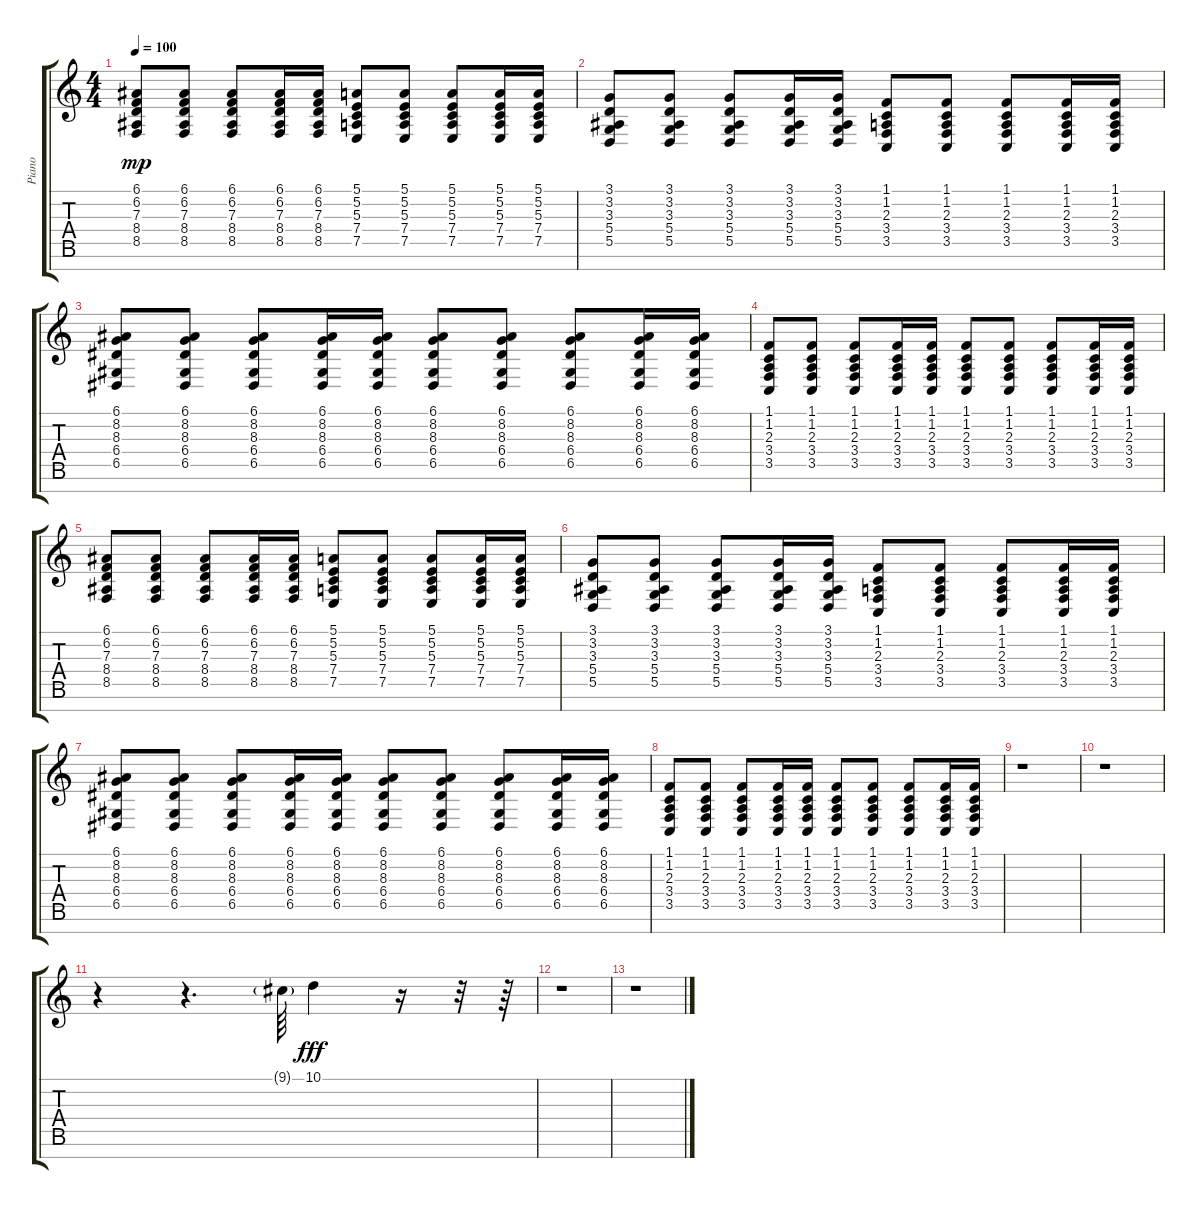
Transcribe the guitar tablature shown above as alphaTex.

\track ("Piano" "Piano") {instrument acousticgrandpiano}
\staff {score tabs}
\tuning (E4 B3 G3 D3 A2 E2 B1) {hide}
\ts (4 4)
\tempo 100
\clef g2
\ks c
(6.1 6.2 7.3 8.4 8.5).8{dy mp} (6.1 6.2 7.3 8.4 8.5).8 (6.1 6.2 7.3 8.4 8.5).8 (6.1 6.2 7.3 8.4 8.5).16 (6.1 6.2 7.3 8.4 8.5).16 (5.1 5.2 5.3 7.4 7.5).8 (5.1 5.2 5.3 7.4 7.5).8 (5.1 5.2 5.3 7.4 7.5).8 (5.1 5.2 5.3 7.4 7.5).16 (5.1 5.2 5.3 7.4 7.5).16 |
(3.1 3.2 3.3 5.4 5.5).8 (3.1 3.2 3.3 5.4 5.5).8 (3.1 3.2 3.3 5.4 5.5).8 (3.1 3.2 3.3 5.4 5.5).16 (3.1 3.2 3.3 5.4 5.5).16 (1.1 1.2 2.3 3.4 3.5).8 (1.1 1.2 2.3 3.4 3.5).8 (1.1 1.2 2.3 3.4 3.5).8 (1.1 1.2 2.3 3.4 3.5).16 (1.1 1.2 2.3 3.4 3.5).16 |
(6.1 8.2 8.3 6.4 6.5).8 (6.1 8.2 8.3 6.4 6.5).8 (6.1 8.2 8.3 6.4 6.5).8 (6.1 8.2 8.3 6.4 6.5).16 (6.1 8.2 8.3 6.4 6.5).16 (6.1 8.2 8.3 6.4 6.5).8 (6.1 8.2 8.3 6.4 6.5).8 (6.1 8.2 8.3 6.4 6.5).8 (6.1 8.2 8.3 6.4 6.5).16 (6.1 8.2 8.3 6.4 6.5).16 |
(1.1 1.2 2.3 3.4 3.5).8 (1.1 1.2 2.3 3.4 3.5).8 (1.1 1.2 2.3 3.4 3.5).8 (1.1 1.2 2.3 3.4 3.5).16 (1.1 1.2 2.3 3.4 3.5).16 (1.1 1.2 2.3 3.4 3.5).8 (1.1 1.2 2.3 3.4 3.5).8 (1.1 1.2 2.3 3.4 3.5).8 (1.1 1.2 2.3 3.4 3.5).16 (1.1 1.2 2.3 3.4 3.5).16 |
(6.1 6.2 7.3 8.4 8.5).8 (6.1 6.2 7.3 8.4 8.5).8 (6.1 6.2 7.3 8.4 8.5).8 (6.1 6.2 7.3 8.4 8.5).16 (6.1 6.2 7.3 8.4 8.5).16 (5.1 5.2 5.3 7.4 7.5).8 (5.1 5.2 5.3 7.4 7.5).8 (5.1 5.2 5.3 7.4 7.5).8 (5.1 5.2 5.3 7.4 7.5).16 (5.1 5.2 5.3 7.4 7.5).16 |
(3.1 3.2 3.3 5.4 5.5).8 (3.1 3.2 3.3 5.4 5.5).8 (3.1 3.2 3.3 5.4 5.5).8 (3.1 3.2 3.3 5.4 5.5).16 (3.1 3.2 3.3 5.4 5.5).16 (1.1 1.2 2.3 3.4 3.5).8 (1.1 1.2 2.3 3.4 3.5).8 (1.1 1.2 2.3 3.4 3.5).8 (1.1 1.2 2.3 3.4 3.5).16 (1.1 1.2 2.3 3.4 3.5).16 |
(6.1 8.2 8.3 6.4 6.5).8 (6.1 8.2 8.3 6.4 6.5).8 (6.1 8.2 8.3 6.4 6.5).8 (6.1 8.2 8.3 6.4 6.5).16 (6.1 8.2 8.3 6.4 6.5).16 (6.1 8.2 8.3 6.4 6.5).8 (6.1 8.2 8.3 6.4 6.5).8 (6.1 8.2 8.3 6.4 6.5).8 (6.1 8.2 8.3 6.4 6.5).16 (6.1 8.2 8.3 6.4 6.5).16 |
(1.1 1.2 2.3 3.4 3.5).8 (1.1 1.2 2.3 3.4 3.5).8 (1.1 1.2 2.3 3.4 3.5).8 (1.1 1.2 2.3 3.4 3.5).16 (1.1 1.2 2.3 3.4 3.5).16 (1.1 1.2 2.3 3.4 3.5).8 (1.1 1.2 2.3 3.4 3.5).8 (1.1 1.2 2.3 3.4 3.5).8 (1.1 1.2 2.3 3.4 3.5).16 (1.1 1.2 2.3 3.4 3.5).16 |
r.1 |
r.1 |
r.4 r.4{d} 9.1{g}.64 10.1.4{dy fff} r.16 r.32 r.64 |
r.1 |
r.1
